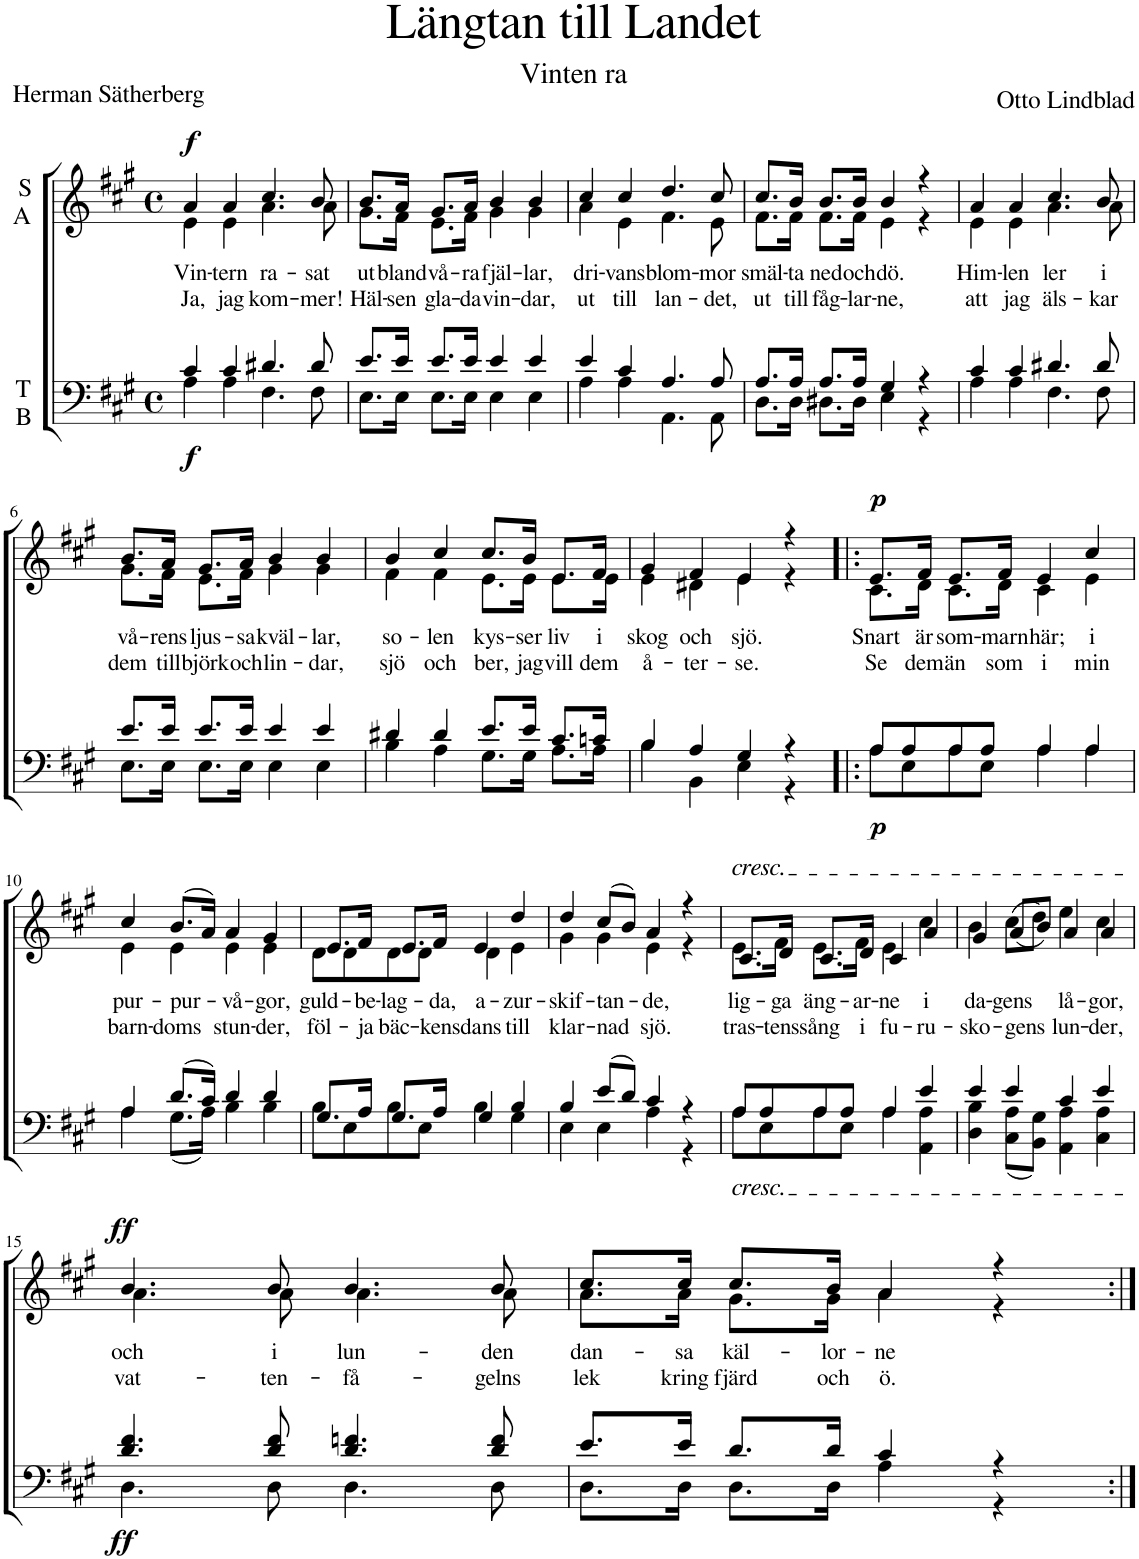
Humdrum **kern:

**kern	**dynam	**kern	**text	**text	**dynam
*part2	*part2	*part1	*part1	*part1	*part1
*staff2	*staff2	*staff1	*staff1	*staff1	*staff1
*I"T B	*	*I"S A	*	*	*
*clefF4	*	*clefG2	*	*	*
*k[f#c#g#]	*	*k[f#c#g#]	*	*	*
*M4/4	*	*M4/4	*	*	*
*met(c)	*	*met(c)	*	*	*
=1	=1	=1	=1	=1	=1
*^	*	*	*	*	*
!	!	!LO:DY:b	!	!LO:LY:b	!LO:LY:b	!LO:DY:a
*	*	*	*^	*	*	*
4c#/	4A\	f	4a/	4e\	Vin-	Ja,	f
!	!	!	!	!	!LO:LY:b	!LO:LY:b	!
4c#/	4A\	.	4a/	4e\	-tern	jag	.
!	!	!	!	!	!LO:LY:b	!LO:LY:b	!
4.d#X/	4.F#\	.	4.cc#/	4.a\	ra-	kom-	.
!	!	!	!	!	!LO:LY:b	!LO:LY:b	!
8d#/	8F#\	.	8b/	8a\	-sat	-mer!	.
=2	=2	=2	=2	=2	=2	=2	=2
!	!	!	!	!	!LO:LY:b	!LO:LY:b	!
8.e/L	8.E\L	.	8.b/L	8.g#\L	ut	Häl-	.
!	!	!	!	!	!LO:LY:b	!LO:LY:b	!
16e/Jk	16E\Jk	.	16a/Jk	16f#\Jk	bland	-sen	.
!	!	!	!	!	!LO:LY:b	!LO:LY:b	!
8.e/L	8.E\L	.	8.g#/L	8.e\L	vå-	gla-	.
!	!	!	!	!	!LO:LY:b	!LO:LY:b	!
16e/Jk	16E\Jk	.	16a/Jk	16f#\Jk	-ra	-da	.
!	!	!	!	!	!LO:LY:b	!LO:LY:b	!
4e/	4E\	.	4b/	4g#\	fjäl-	vin-	.
!	!	!	!	!	!LO:LY:b	!LO:LY:b	!
4e/	4E\	.	4b/	4g#\	-lar,	-dar,	.
=3	=3	=3	=3	=3	=3	=3	=3
!	!	!	!	!	!LO:LY:b	!LO:LY:b	!
4e/	4A\	.	4cc#/	4a\	dri-	ut	.
!	!	!	!	!	!LO:LY:b	!LO:LY:b	!
4c#/	4A\	.	4cc#/	4e\	-vans	till	.
!	!	!	!	!	!LO:LY:b	!LO:LY:b	!
4.A/	4.AA\	.	4.dd/	4.f#\	blom-	lan-	.
!	!	!	!	!	!LO:LY:b	!LO:LY:b	!
8A/	8AA\	.	8cc#/	8e\	-mor	-det,	.
=4	=4	=4	=4	=4	=4	=4	=4
!	!	!	!	!	!LO:LY:b	!LO:LY:b	!
8.A/L	8.D\L	.	8.cc#/L	8.f#\L	smäl-	ut	.
!	!	!	!	!	!LO:LY:b	!LO:LY:b	!
16A/Jk	16D\Jk	.	16b/Jk	16f#\Jk	-ta	till	.
!	!	!	!	!	!LO:LY:b	!LO:LY:b	!
8.A/L	8.D#X\L	.	8.b/L	8.f#\L	ned	fåg-	.
!	!	!	!	!	!LO:LY:b	!LO:LY:b	!
16A/Jk	16D#\Jk	.	16b/Jk	16f#\Jk	och	-lar-	.
!	!	!	!	!	!LO:LY:b	!LO:LY:b	!
4G#/	4E\	.	4b/	4e\	dö.	-ne,	.
4r	4r	.	4r	4r	.	.	.
=5	=5	=5	=5	=5	=5	=5	=5
!	!	!	!	!	!LO:LY:b	!LO:LY:b	!
4c#/	4A\	.	4a/	4e\	Him-	att	.
!	!	!	!	!	!LO:LY:b	!LO:LY:b	!
4c#/	4A\	.	4a/	4e\	-len	jag	.
!	!	!	!	!	!LO:LY:b	!LO:LY:b	!
4.d#X/	4.F#\	.	4.cc#/	4.a\	ler	äls-	.
!	!	!	!	!	!LO:LY:b	!LO:LY:b	!
8d#/	8F#\	.	8b/	8a\	i	-kar	.
!!LO:LB:g=z	!!
=6	=6	=6	=6	=6	=6	=6	=6
!	!	!	!	!	!LO:LY:b	!LO:LY:b	!
8.e/L	8.E\L	.	8.b/L	8.g#\L	vå-	dem	.
!	!	!	!	!	!LO:LY:b	!LO:LY:b	!
16e/Jk	16E\Jk	.	16a/Jk	16f#\Jk	-rens	till	.
!	!	!	!	!	!LO:LY:b	!LO:LY:b	!
8.e/L	8.E\L	.	8.g#/L	8.e\L	ljus-	björk	.
!	!	!	!	!	!LO:LY:b	!LO:LY:b	!
16e/Jk	16E\Jk	.	16a/Jk	16f#\Jk	-sa	och	.
!	!	!	!	!	!LO:LY:b	!LO:LY:b	!
4e/	4E\	.	4b/	4g#\	kväl-	lin-	.
!	!	!	!	!	!LO:LY:b	!LO:LY:b	!
4e/	4E\	.	4b/	4g#\	-lar,	-dar,	.
=7	=7	=7	=7	=7	=7	=7	=7
!	!	!	!	!	!LO:LY:b	!LO:LY:b	!
4d#X/	4B\	.	4b/	4f#\	so-	sjö	.
!	!	!	!	!	!LO:LY:b	!LO:LY:b	!
4d#/	4A\	.	4cc#/	4f#\	-len	och	.
!	!	!	!	!	!LO:LY:b	!LO:LY:b	!
8.e/L	8.G#\L	.	8.cc#/L	8.e\L	kys-	ber,	.
!	!	!	!	!	!LO:LY:b	!LO:LY:b	!
16e/Jk	16G#\Jk	.	16b/Jk	16e\Jk	-ser	jag	.
!	!	!	!	!	!LO:LY:b	!LO:LY:b	!
8.c#/L	8.A\L	.	8.e/L	8.e\L	liv	vill	.
!	!	!	!	!	!LO:LY:b	!LO:LY:b	!
16cn/Jk	16A\Jk	.	16f#/Jk	16e\Jk	i	dem	.
=8	=8	=8	=8	=8	=8	=8	=8
!	!	!	!	!	!LO:LY:b	!LO:LY:b	!
4B/	4B\	.	4g#/	4e\	skog	å-	.
!	!	!	!	!	!LO:LY:b	!LO:LY:b	!
4A/	4BB\	.	4f#/	4d#X\	och	-ter-	.
!	!	!	!	!	!LO:LY:b	!LO:LY:b	!
4G#/	4E\	.	4e/	4e\	sjö.	-se.	.
4r	4r	.	4r	4r	.	.	.
=9!|:	=9!|:	=9!|:	=9!|:	=9!|:	=9!|:	=9!|:	=9!|:
!	!	!LO:DY:b	!	!	!LO:LY:b	!LO:LY:b	!LO:DY:a
8A/L	8A\L	p	8.e/L	8.c#\L	Snart	Se	p
8A/	8E\	.	.	.	.	.	.
!	!	!	!	!	!LO:LY:b	!LO:LY:b	!
.	.	.	16f#/Jk	16d\Jk	är	dem	.
!	!	!	!	!	!LO:LY:b	!LO:LY:b	!
8A/	8A\	.	8.e/L	8.c#\L	som-	än	.
8A/J	8E\J	.	.	.	.	.	.
!	!	!	!	!	!LO:LY:b	!LO:LY:b	!
.	.	.	16f#/Jk	16d\Jk	-marn	som	.
!	!	!	!	!	!LO:LY:b	!LO:LY:b	!
4A/	4A\	.	4e/	4c#\	här;	i	.
!	!	!	!	!	!LO:LY:b	!LO:LY:b	!
4A/	4A\	.	4cc#/	4e\	i	min	.
!!LO:LB:g=z	!!
=10	=10	=10	=10	=10	=10	=10	=10
!	!	!	!	!	!LO:LY:b	!LO:LY:b	!
4A/	4A\	.	4cc#/	4e\	pur-	barn-	.
!	!	!	!	!	!LO:LY:b	!LO:LY:b	!
(8.d/L	(8.G#\L	.	(8.b/L	4e\	-pur-	-doms	.
16c#/Jk)	16A\Jk)	.	16a/Jk)	.	.	.	.
!	!	!	!	!	!LO:LY:b	!LO:LY:b	!
4d/	4B\	.	4a/	4e\	-vå-	stun-	.
!	!	!	!	!	!LO:LY:b	!LO:LY:b	!
4d/	4B\	.	4g#/	4e\	-gor,	-der,	.
=11	=11	=11	=11	=11	=11	=11	=11
!	!	!	!	!	!LO:LY:b	!LO:LY:b	!
8.G#/L	8B\L	.	8.e/L	8d\L	guld-	föl-	.
.	8E\	.	.	8d\	.	.	.
!	!	!	!	!	!LO:LY:b	!LO:LY:b	!
16A/Jk	.	.	16f#/Jk	.	-be-	-ja	.
!	!	!	!	!	!LO:LY:b	!LO:LY:b	!
8.G#/L	8B\	.	8.e/L	8d\	-lag-	bäc-	.
.	8E\J	.	.	8d\J	.	.	.
!	!	!	!	!	!LO:LY:b	!LO:LY:b	!
16A/Jk	.	.	16f#/Jk	.	-da,	-kens	.
!	!	!	!	!	!LO:LY:b	!LO:LY:b	!
4G#/	4B\	.	4e/	4d\	a-	dans	.
!	!	!	!	!	!LO:LY:b	!LO:LY:b	!
4B/	4G#\	.	4dd/	4e\	-zur-	till	.
=12	=12	=12	=12	=12	=12	=12	=12
!	!	!	!	!	!LO:LY:b	!LO:LY:b	!
4B/	4E\	.	4dd/	4g#\	-skif-	klar-	.
!	!	!	!	!	!LO:LY:b	!LO:LY:b	!
(8e/L	4E\	.	(8cc#/L	4g#\	-tan-	-nad	.
8d/J)	.	.	8b/J)	.	.	.	.
!	!	!	!	!	!LO:LY:b	!LO:LY:b	!
4c#/	4A\	.	4a/	4e\	-de,	sjö.	.
4r	4r	.	4r	4r	.	.	.
=13	=13	=13	=13	=13	=13	=13	=13
!	!	!	!LO:TX:a:i:t=cresc.	!	!	!	!
!LO:TX:b:i:t=cresc.	!	!	!	!	!	!	!
!	!	!	!	!	!LO:LY:b	!LO:LY:b	!
8A/L	8A\L	.	8.e\L	8.c#/L	lig-	tras-	.
8A/	8E\	.	.	.	.	.	.
!	!	!	!	!	!LO:LY:b	!LO:LY:b	!
.	.	.	16f#\Jk	16d/Jk	-ga	-tens	.
!	!	!	!	!	!LO:LY:b	!LO:LY:b	!
8A/	8A\	.	8.e\L	8.c#/L	äng-	sång	.
8A/J	8E\J	.	.	.	.	.	.
!	!	!	!	!	!LO:LY:b	!LO:LY:b	!
.	.	.	16f#\Jk	16d/Jk	-ar-	i	.
!	!	!	!	!	!LO:LY:b	!LO:LY:b	!
4A/	4A\	.	4e\	4c#/	-ne	fu-	.
!	!	!	!	!	!LO:LY:b	!LO:LY:b	!
4e/	4AA\ 4A\	.	4cc#\	4a/	i	-ru-	.
=14	=14	=14	=14	=14	=14	=14	=14
!	!	!	!	!	!LO:LY:b	!LO:LY:b	!
4e/	4D\ 4B\	.	4b\	4g#/	da-	-sko-	.
!	!	!	!	!	!LO:LY:b	!LO:LY:b	!
4e/	(8C#\ 8A\L	.	(8cc#\L	(8a/L	-gens	-gens	.
.	8BB\ 8G#\J)	.	8dd\J)	8b/J)	.	.	.
!	!	!	!	!	!LO:LY:b	!LO:LY:b	!
4c#/	4AA\ 4A\	.	4ee\	4a/	lå-	lun-	.
!	!	!	!	!	!LO:LY:b	!LO:LY:b	!
4e/	4C#\ 4A\	.	4cc#\	4a/	-gor,	-der,	.
!!LO:LB:g=z	!!
=15	=15	=15	=15	=15	=15	=15	=15
!	!	!LO:DY:b	!	!	!LO:LY:b	!LO:LY:b	!LO:DY:a
4.d/ 4.f#/	4.D\	ff	4.b/	4.a\	och	vat-	ff
!	!	!	!	!	!LO:LY:b	!LO:LY:b	!
8d/ 8f#/	8D\	.	8b/	8a\	i	-ten-	.
!	!	!	!	!	!LO:LY:b	!LO:LY:b	!
4.d/ 4.fn/	4.D\	.	4.b/	4.a\	lun-	-få-	.
!	!	!	!	!	!LO:LY:b	!LO:LY:b	!
8d/ 8f/	8D\	.	8b/	8a\	-den	-gelns	.
=16	=16	=16	=16	=16	=16	=16	=16
!	!	!	!	!	!LO:LY:b	!LO:LY:b	!
8.e/L	8.D\L	.	8.cc#/L	8.a\L	dan-	lek	.
!	!	!	!	!	!LO:LY:b	!LO:LY:b	!
16e/Jk	16D\Jk	.	16cc#/Jk	16a\Jk	-sa	kring	.
!	!	!	!	!	!LO:LY:b	!LO:LY:b	!
8.d/L	8.D\L	.	8.cc#/L	8.g#\L	käl-	fjärd	.
!	!	!	!	!	!LO:LY:b	!LO:LY:b	!
16d/Jk	16D\Jk	.	16b/Jk	16g#\Jk	-lor-	och	.
!	!	!	!	!	!LO:LY:b	!LO:LY:b	!
4c#/	4A\	.	4a/	4a\	-ne	ö.	.
4r	4r	.	4r	4r	.	.	.
*v	*v	*	*	*	*	*	*
*	*	*v	*v	*	*	*
=:|!	=:|!	=:|!	=:|!	=:|!	=:|!
*-	*-	*-	*-	*-	*-
